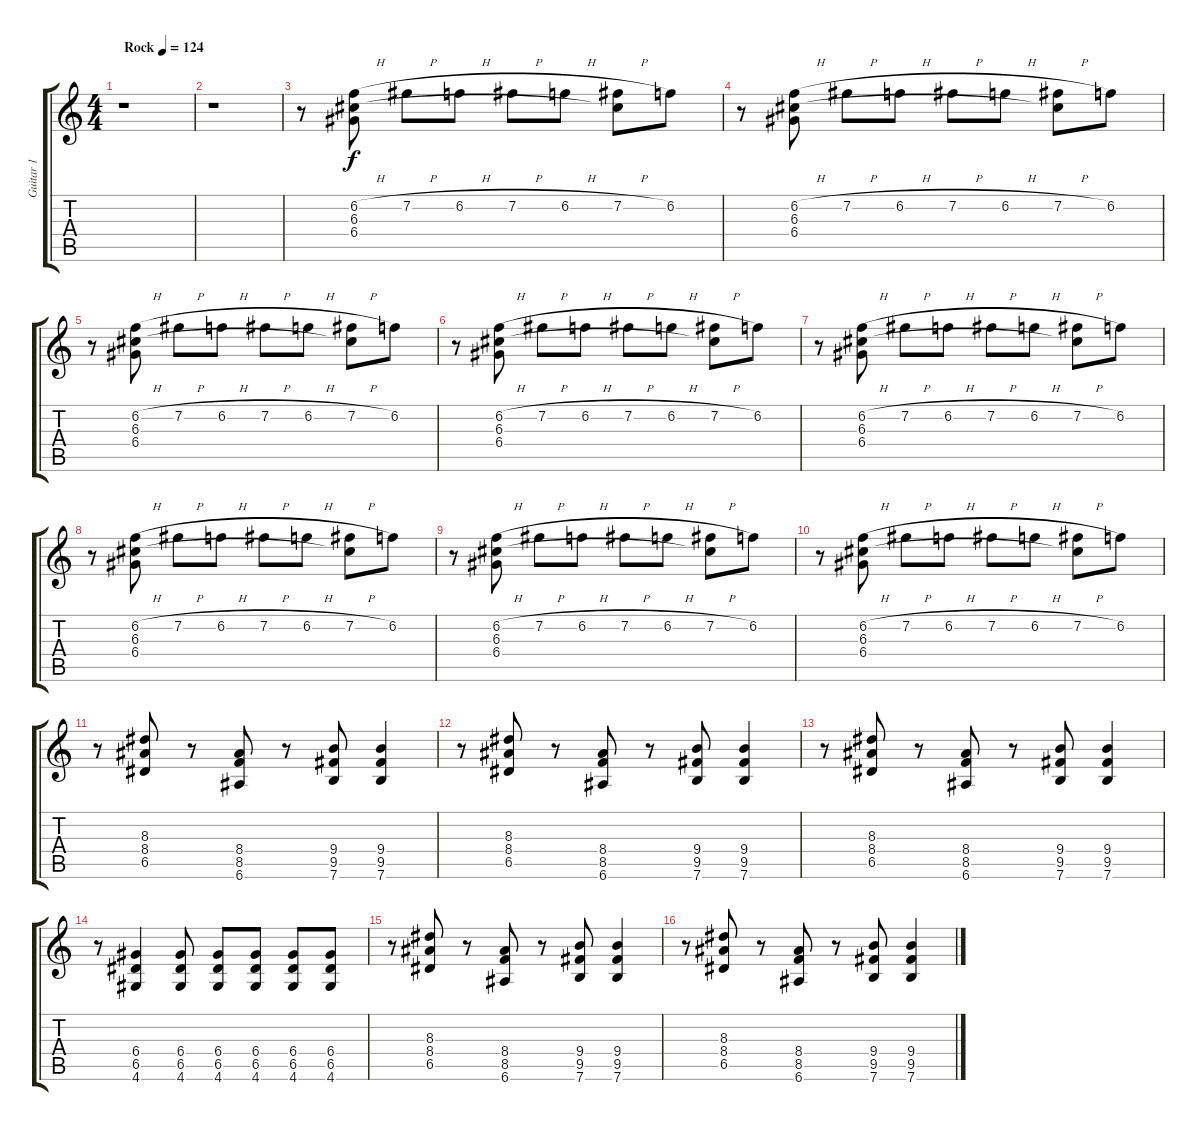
\track ("Guitar 1" "Guitar 1") {instrument overdrivenguitar}
\staff {score tabs}
\tuning (E4 B3 G3 D3 A2 E2) {hide}
\ts (4 4)
\tempo (124 "Rock")
\clef g2
\ks c
r.1{dy f instrument overdrivenguitar} |
r.1 |
r.8 (6.2{h} 6.3 6.4).8 7.2{h}.8 6.2{h}.8 7.2{h}.8 6.2{h}.8 (7.2{h} 6.3{t}).8 6.2.8 |
r.8 (6.2{h} 6.3 6.4).8 7.2{h}.8 6.2{h}.8 7.2{h}.8 6.2{h}.8 (7.2{h} 6.3{t}).8 6.2.8 |
r.8 (6.2{h} 6.3 6.4).8 7.2{h}.8 6.2{h}.8 7.2{h}.8 6.2{h}.8 (7.2{h} 6.3{t}).8 6.2.8 |
r.8 (6.2{h} 6.3 6.4).8 7.2{h}.8 6.2{h}.8 7.2{h}.8 6.2{h}.8 (7.2{h} 6.3{t}).8 6.2.8 |
r.8 (6.2{h} 6.3 6.4).8 7.2{h}.8 6.2{h}.8 7.2{h}.8 6.2{h}.8 (7.2{h} 6.3{t}).8 6.2.8 |
r.8 (6.2{h} 6.3 6.4).8 7.2{h}.8 6.2{h}.8 7.2{h}.8 6.2{h}.8 (7.2{h} 6.3{t}).8 6.2.8 |
r.8 (6.2{h} 6.3 6.4).8 7.2{h}.8 6.2{h}.8 7.2{h}.8 6.2{h}.8 (7.2{h} 6.3{t}).8 6.2.8 |
r.8 (6.2{h} 6.3 6.4).8 7.2{h}.8 6.2{h}.8 7.2{h}.8 6.2{h}.8 (7.2{h} 6.3{t}).8 6.2.8 |
r.8 (8.3 8.4 6.5).8 r.8 (8.4 8.5 6.6).8 r.8 (9.4 9.5 7.6).8 (9.4 9.5 7.6).4 |
r.8 (8.3 8.4 6.5).8 r.8 (8.4 8.5 6.6).8 r.8 (9.4 9.5 7.6).8 (9.4 9.5 7.6).4 |
r.8 (8.3 8.4 6.5).8 r.8 (8.4 8.5 6.6).8 r.8 (9.4 9.5 7.6).8 (9.4 9.5 7.6).4 |
r.8 (6.4 6.5 4.6).4 (6.4 6.5 4.6).8 (6.4 6.5 4.6).8 (6.4 6.5 4.6).8 (6.4 6.5 4.6).8 (6.4 6.5 4.6).8 |
r.8 (8.3 8.4 6.5).8 r.8 (8.4 8.5 6.6).8 r.8 (9.4 9.5 7.6).8 (9.4 9.5 7.6).4 |
r.8 (8.3 8.4 6.5).8 r.8 (8.4 8.5 6.6).8 r.8 (9.4 9.5 7.6).8 (9.4 9.5 7.6).4
